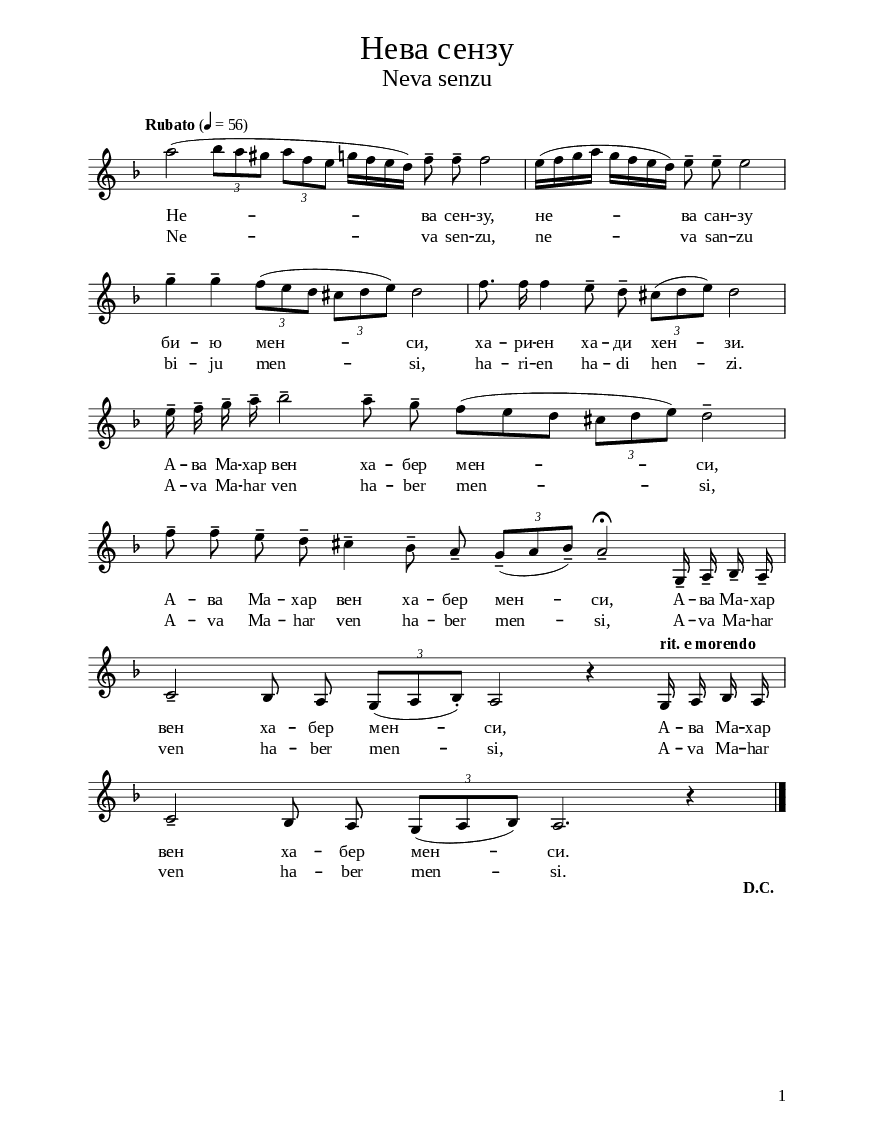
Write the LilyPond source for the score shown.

\version "2.24.1"

% include paper part and global functions
\include "include/globals.ily"

\bookpart {
  \label #'ref091
  \tocItem \markup "Нева сензу – Neva senzu"
  \include "include/bookpart-paper.ily"
  \score {
    \include "include/score-layout.ily"

    \new Voice \absolute {
      \clef treble
      \key d \minor
      \tempoFunc "Rubato" 4 "56"
      \autoBeamOn

      \omit Score.TimeSignature
      \cadenzaOn % allows custom bar lines
      \autoBeamOff
      a''2 ( \tuplet 3/2 { bes''8 [a'' gis''8] } \tuplet 3/2 { a''8 [f'' e''8] } g''16 [f'' e'' d''] )  f''8--  f''-- f''2 \bar "|" e''16 ( [f'' g'' a''] g''[ f'' e'' d''] ) e''8-- e''-- e''2 \bar "|" \break

      \time 7/4 g''4-- g''-- \tuplet 3/2 { f''8 ([e'' d''8]  } \tuplet 3/2 {cis''8 [d'' e''8] })   d''2 \bar "|" f''8. f''16 f''4 e''8-- d''-- \tuplet 3/2 {cis''!8 [( d'' e''8 )] } d''2 \bar "|" \break

      e''16-- f''16-- g''16-- a''-- bes''2-- a''8-- g''8--  f''8 ( [e''8 d''8] \tuplet 3/2 { cis''!8 [d''8 e''8] ) } d''2-- \bar "|" \break

      f''8-- f''-- e''-- d''-- cis''!4-- bes'8-- a'8-- \tuplet 3/2 {g'8-- ( [a' bes'--])} a'2--  \fermata  g16-- a-- bes--  a-- \bar "|" \break

      c'2-- bes8 a8 \tuplet 3/2 {g [( a bes-. )] } a2 r4 \tempo "rit. e morendo" g16 a bes  a \bar "|" \break

      c'2-- bes8 a8  \tuplet 3/2 {g [(a bes )]}  a2.  r4 \bar "|."


    }



    \addlyrics {
      Не -- ва сен -- зу,
      не -- ва сан -- зу би -- ю мен -- си,
      ха -- ри -- ен ха -- ди хен -- зи.
      А -- ва Ма -- хар вен ха -- бер мен -- си,
      А -- ва Ма -- хар вен ха -- бер мен -- си,
      А -- ва "Ма-" -- хар вен ха -- бер мен -- си,
      А -- ва Ма -- хар вен ха -- бер мен -- си.

    }

  \addlyrics {
      Ne -- va sen -- zu,
      ne -- va san -- zu bi -- ju men -- si,
      ha -- ri -- en ha -- di hen -- zi.
      A -- va Ma -- har ven ha -- ber men -- si,
      A -- va Ma -- har ven ha -- ber men -- si,
      A -- va Ma -- har ven ha -- ber men -- si,
      A -- va Ma -- har ven ha -- ber men -- si.

    }

    \header {
      title = \titleFunc "Нева сензу" "Neva senzu"
    }

    \midi{}

  } % score

\markup \dc-one "D.C."
  % include foreign translation(s) of the song
  %\include "lyrics_de/000_empty_template_lyrics_de.ly"

} % bookpart
